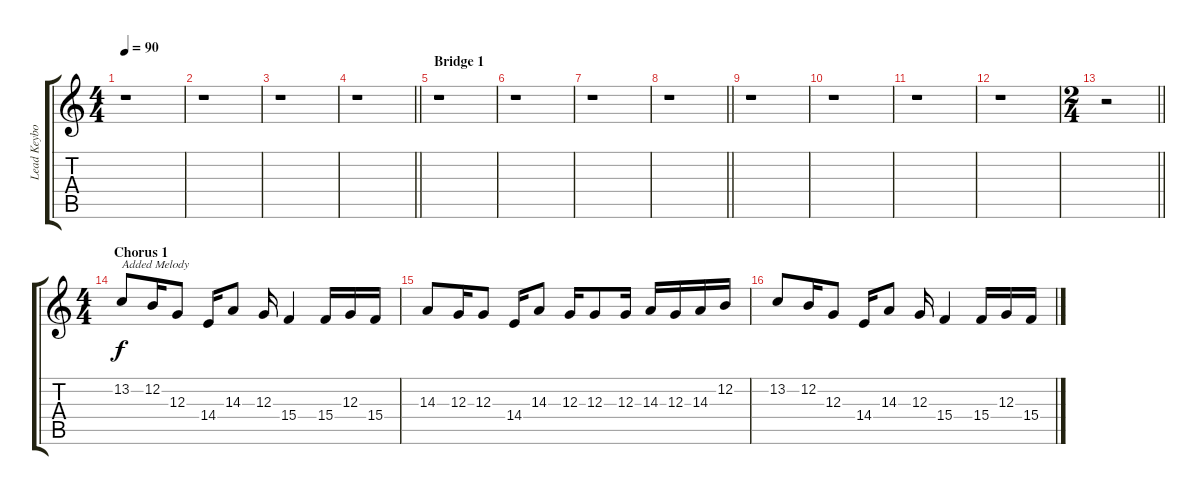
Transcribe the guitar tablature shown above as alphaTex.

\track ("Lead Keyboard: Lars Andrè Rørvik Larsen" "Lead Keybo") {instrument lead2sawtooth}
\staff {score tabs}
\tuning (E4 B3 G3 D3 A2 E2) {hide}
\ts (4 4)
\tempo 90
\clef g2
\ks aminor
r.1{dy f} |
r.1 |
r.1 |
\barLineRight lightlight
r.1 |
\section ("" "Bridge 1")
r.1 |
r.1 |
r.1 |
\barLineRight lightlight
r.1 |
r.1 |
r.1 |
r.1 |
r.1 |
\ts (2 4)
\barLineRight lightlight
r.2 |
\ts (4 4)
\section ("" "Chorus 1")
13.2.8{txt "Added Melody"} 12.2.16 12.3.8 14.4.16 14.3.8 12.3.16 15.4.4 15.4.16 12.3.16 15.4.16 |
14.3.8 12.3.16 12.3.8 14.4.16 14.3.8 12.3.16 12.3.8 12.3.16 14.3.16 12.3.16 14.3.16 12.2.16 |
13.2.8 12.2.16 12.3.8 14.4.16 14.3.8 12.3.16 15.4.4 15.4.16 12.3.16 15.4.16
